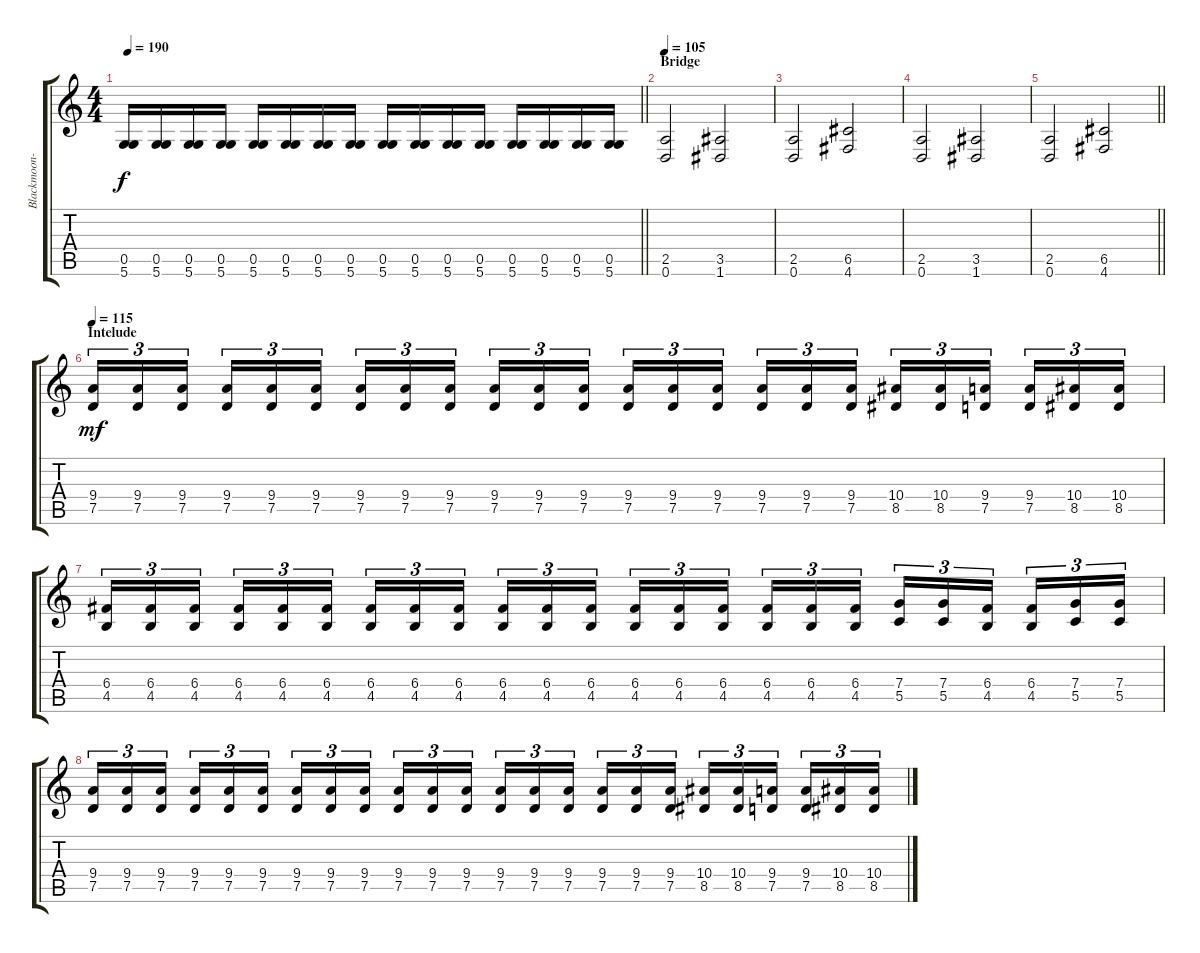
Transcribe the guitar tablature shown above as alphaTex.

\track ("Blackmoon-Guitar II" "Blackmoon-") {instrument distortionguitar}
\staff {score tabs}
\tuning (D4 A3 F3 C3 G2 D2) {hide}
\ts (4 4)
\tempo 190
\clef g2
\barLineRight lightlight
\ks c
(0.5 5.6).16{dy f} (0.5 5.6).16 (0.5 5.6).16 (0.5 5.6).16 (0.5 5.6).16 (0.5 5.6).16 (0.5 5.6).16 (0.5 5.6).16 (0.5 5.6).16 (0.5 5.6).16 (0.5 5.6).16 (0.5 5.6).16 (0.5 5.6).16 (0.5 5.6).16 (0.5 5.6).16 (0.5 5.6).16 |
\section ("" "Bridge")
\tempo 105
(2.5 0.6).2 (3.5 1.6).2 |
(2.5 0.6).2 (6.5 4.6).2 |
(2.5 0.6).2 (3.5 1.6).2 |
\barLineRight lightlight
(2.5 0.6).2 (6.5 4.6).2 |
\section ("" "Intelude")
\tempo 115
(9.4 7.5).16{tu (3 2) dy mf} (9.4 7.5).16{tu (3 2)} (9.4 7.5).16{tu (3 2) beam splitsecondary} (9.4 7.5).16{tu (3 2)} (9.4 7.5).16{tu (3 2)} (9.4 7.5).16{tu (3 2)} (9.4 7.5).16{tu (3 2)} (9.4 7.5).16{tu (3 2)} (9.4 7.5).16{tu (3 2) beam splitsecondary} (9.4 7.5).16{tu (3 2)} (9.4 7.5).16{tu (3 2)} (9.4 7.5).16{tu (3 2)} (9.4 7.5).16{tu (3 2)} (9.4 7.5).16{tu (3 2)} (9.4 7.5).16{tu (3 2) beam splitsecondary} (9.4 7.5).16{tu (3 2)} (9.4 7.5).16{tu (3 2)} (9.4 7.5).16{tu (3 2)} (10.4 8.5).16{tu (3 2)} (10.4 8.5).16{tu (3 2)} (9.4 7.5).16{tu (3 2) beam splitsecondary} (9.4 7.5).16{tu (3 2)} (10.4 8.5).16{tu (3 2)} (10.4 8.5).16{tu (3 2)} |
(6.4 4.5).16{tu (3 2)} (6.4 4.5).16{tu (3 2)} (6.4 4.5).16{tu (3 2) beam splitsecondary} (6.4 4.5).16{tu (3 2)} (6.4 4.5).16{tu (3 2)} (6.4 4.5).16{tu (3 2)} (6.4 4.5).16{tu (3 2)} (6.4 4.5).16{tu (3 2)} (6.4 4.5).16{tu (3 2) beam splitsecondary} (6.4 4.5).16{tu (3 2)} (6.4 4.5).16{tu (3 2)} (6.4 4.5).16{tu (3 2)} (6.4 4.5).16{tu (3 2)} (6.4 4.5).16{tu (3 2)} (6.4 4.5).16{tu (3 2) beam splitsecondary} (6.4 4.5).16{tu (3 2)} (6.4 4.5).16{tu (3 2)} (6.4 4.5).16{tu (3 2)} (7.4 5.5).16{tu (3 2)} (7.4 5.5).16{tu (3 2)} (6.4 4.5).16{tu (3 2) beam splitsecondary} (6.4 4.5).16{tu (3 2)} (7.4 5.5).16{tu (3 2)} (7.4 5.5).16{tu (3 2)} |
(9.4 7.5).16{tu (3 2)} (9.4 7.5).16{tu (3 2)} (9.4 7.5).16{tu (3 2) beam splitsecondary} (9.4 7.5).16{tu (3 2)} (9.4 7.5).16{tu (3 2)} (9.4 7.5).16{tu (3 2)} (9.4 7.5).16{tu (3 2)} (9.4 7.5).16{tu (3 2)} (9.4 7.5).16{tu (3 2) beam splitsecondary} (9.4 7.5).16{tu (3 2)} (9.4 7.5).16{tu (3 2)} (9.4 7.5).16{tu (3 2)} (9.4 7.5).16{tu (3 2)} (9.4 7.5).16{tu (3 2)} (9.4 7.5).16{tu (3 2) beam splitsecondary} (9.4 7.5).16{tu (3 2)} (9.4 7.5).16{tu (3 2)} (9.4 7.5).16{tu (3 2)} (10.4 8.5).16{tu (3 2)} (10.4 8.5).16{tu (3 2)} (9.4 7.5).16{tu (3 2) beam splitsecondary} (9.4 7.5).16{tu (3 2)} (10.4 8.5).16{tu (3 2)} (10.4 8.5).16{tu (3 2)}
